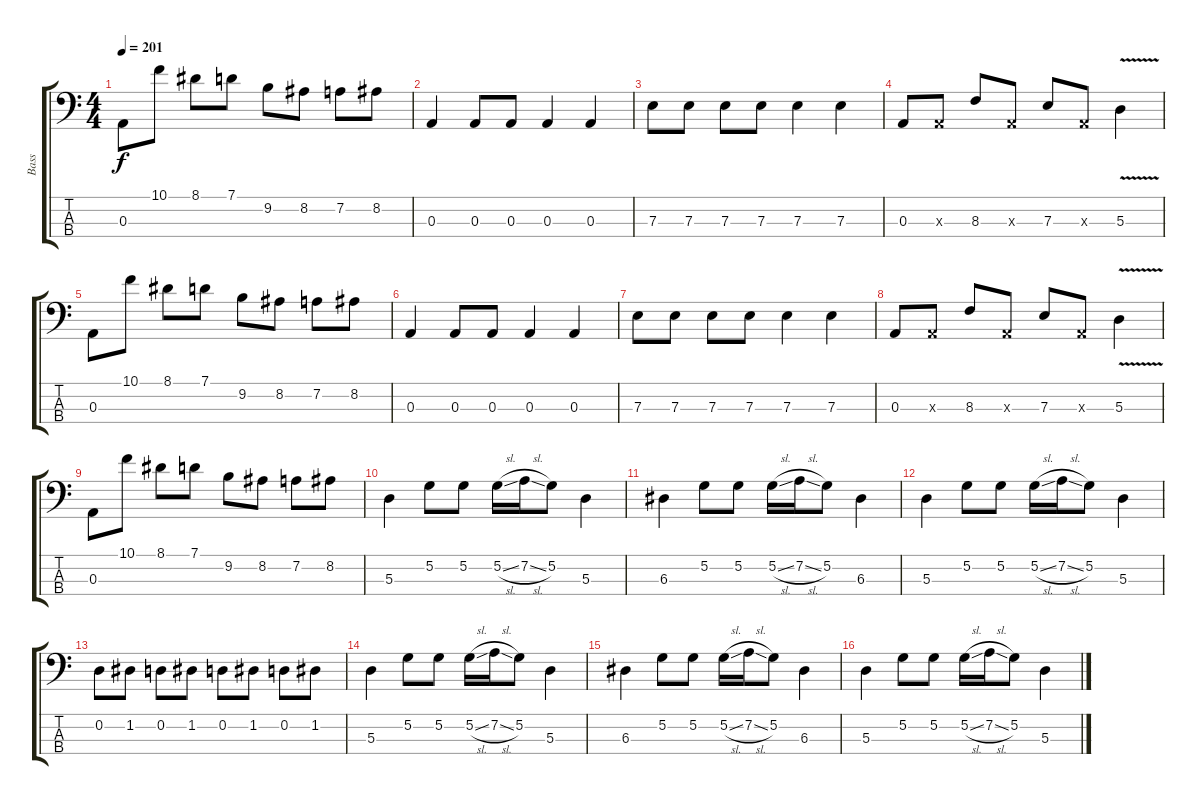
\track ("Bass" "Bass") {instrument electricbasspick}
\staff {score tabs}
\tuning (G2 D2 A1 E1) {hide}
\ts (4 4)
\tempo 201
\clef f4
\ks c
0.3.8{dy f} 10.1.8 8.1.8 7.1.8 9.2.8 8.2.8 7.2.8 8.2.8 |
0.3.4 0.3.8 0.3.8 0.3.4 0.3.4 |
7.3.8 7.3.8 7.3.8 7.3.8 7.3.4 7.3.4 |
0.3.8 0.3{x}.8 8.3.8 0.3{x}.8 7.3.8 0.3{x}.8 5.3{v}.4 |
0.3.8 10.1.8 8.1.8 7.1.8 9.2.8 8.2.8 7.2.8 8.2.8 |
0.3.4 0.3.8 0.3.8 0.3.4 0.3.4 |
7.3.8 7.3.8 7.3.8 7.3.8 7.3.4 7.3.4 |
0.3.8 0.3{x}.8 8.3.8 0.3{x}.8 7.3.8 0.3{x}.8 5.3{v}.4 |
0.3.8 10.1.8 8.1.8 7.1.8 9.2.8 8.2.8 7.2.8 8.2.8 |
5.3.4 5.2.8 5.2.8 5.2{sl}.16 7.2{sl}.16 5.2.8 5.3.4 |
6.3.4 5.2.8 5.2.8 5.2{sl}.16 7.2{sl}.16 5.2.8 6.3.4 |
5.3.4 5.2.8 5.2.8 5.2{sl}.16 7.2{sl}.16 5.2.8 5.3.4 |
0.2.8 1.2.8 0.2.8 1.2.8 0.2.8 1.2.8 0.2.8 1.2.8 |
5.3.4 5.2.8 5.2.8 5.2{sl}.16 7.2{sl}.16 5.2.8 5.3.4 |
6.3.4 5.2.8 5.2.8 5.2{sl}.16 7.2{sl}.16 5.2.8 6.3.4 |
5.3.4 5.2.8 5.2.8 5.2{sl}.16 7.2{sl}.16 5.2.8 5.3.4
